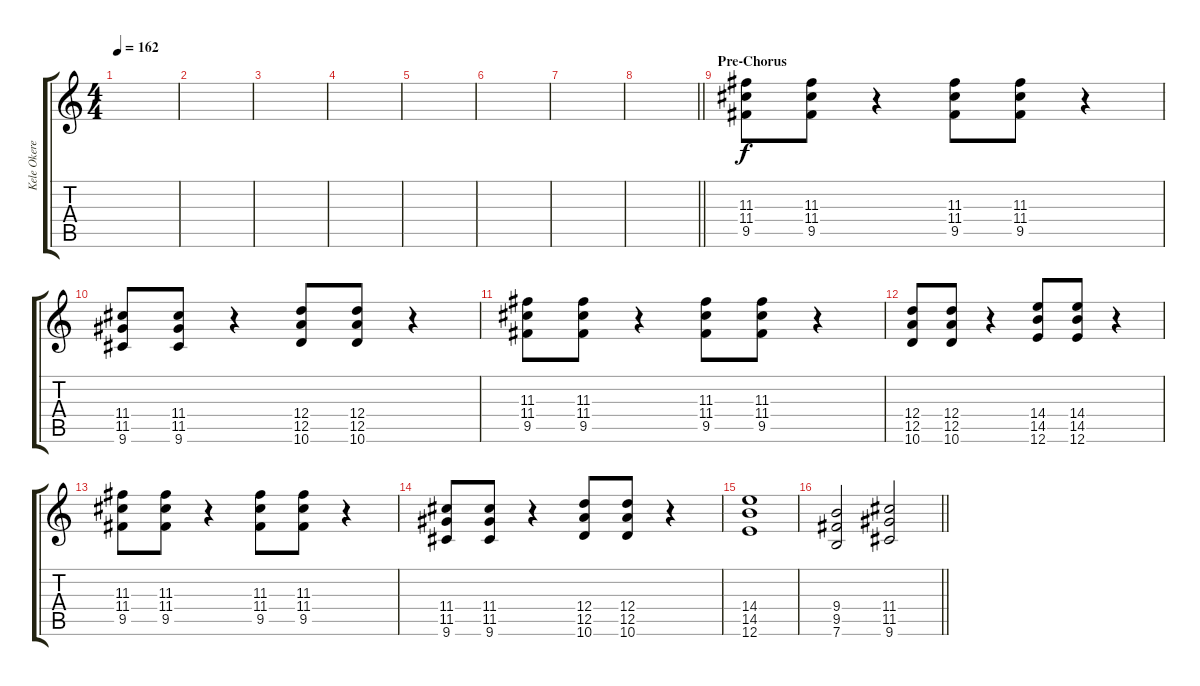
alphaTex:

\track ("Kele Okereke" "Kele Okere") {instrument electricguitarclean}
\staff {score tabs}
\tuning (E4 B3 G3 D3 A2 E2) {hide}
\ts (4 4)
\tempo 162
\clef g2
\ks c
|
|
|
|
|
|
|
\barLineRight lightlight
|
\section ("" "Pre-Chorus")
(11.3 11.4 9.5).8 (11.3 11.4 9.5).8 r.4 (11.3 11.4 9.5).8 (11.3 11.4 9.5).8 r.4 |
(11.4 11.5 9.6).8 (11.4 11.5 9.6).8 r.4 (12.4 12.5 10.6).8 (12.4 12.5 10.6).8 r.4 |
(11.3 11.4 9.5).8 (11.3 11.4 9.5).8 r.4 (11.3 11.4 9.5).8 (11.3 11.4 9.5).8 r.4 |
(12.4 12.5 10.6).8 (12.4 12.5 10.6).8 r.4 (14.4 14.5 12.6).8 (14.4 14.5 12.6).8 r.4 |
(11.3 11.4 9.5).8 (11.3 11.4 9.5).8 r.4 (11.3 11.4 9.5).8 (11.3 11.4 9.5).8 r.4 |
(11.4 11.5 9.6).8 (11.4 11.5 9.6).8 r.4 (12.4 12.5 10.6).8 (12.4 12.5 10.6).8 r.4 |
(14.4 14.5 12.6).1 |
\barLineRight lightlight
(9.4 9.5 7.6).2 (11.4 11.5 9.6).2
